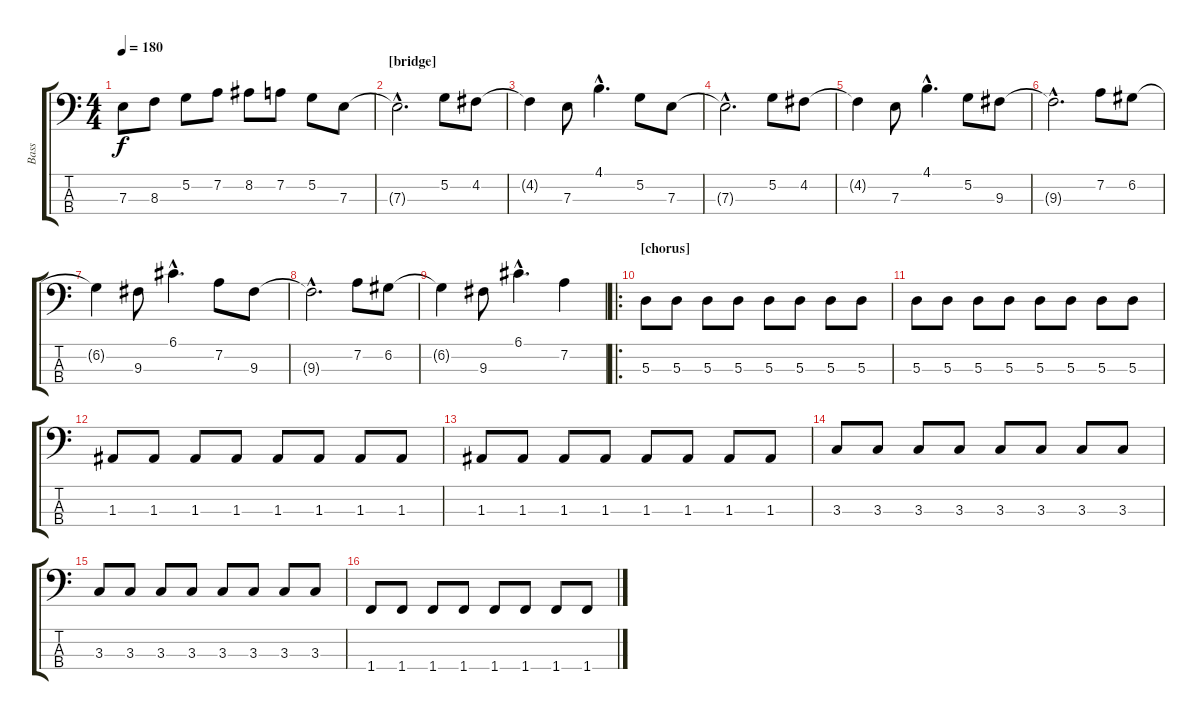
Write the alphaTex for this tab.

\track ("Bass" "Bass") {instrument electricbassfinger}
\staff {score tabs}
\tuning (G2 D2 A1 E1) {hide}
\ts (4 4)
\tempo 180
\clef f4
\ks c
7.3.8{dy f} 8.3.8 5.2.8 7.2.8 8.2.8 7.2.8 5.2.8 7.3.8 |
\section ("" "[bridge]")
7.3{hac t}.2{d} 5.2.8 4.2.8 |
4.2{t}.4 7.3.8 4.1{hac}.4{d} 5.2.8 7.3.8 |
7.3{hac t}.2{d} 5.2.8 4.2.8 |
4.2{t}.4 7.3.8 4.1{hac}.4{d} 5.2.8 9.3.8 |
9.3{hac t}.2{d} 7.2.8 6.2.8 |
6.2{t}.4 9.3.8 6.1{hac}.4{d} 7.2.8 9.3.8 |
9.3{hac t}.2{d} 7.2.8 6.2.8 |
6.2{t}.4 9.3.8 6.1{hac}.4{d} 7.2.4 |
\ro
\section ("" "[chorus]")
5.3.8 5.3.8 5.3.8 5.3.8 5.3.8 5.3.8 5.3.8 5.3.8 |
5.3.8 5.3.8 5.3.8 5.3.8 5.3.8 5.3.8 5.3.8 5.3.8 |
1.3.8 1.3.8 1.3.8 1.3.8 1.3.8 1.3.8 1.3.8 1.3.8 |
1.3.8 1.3.8 1.3.8 1.3.8 1.3.8 1.3.8 1.3.8 1.3.8 |
3.3.8 3.3.8 3.3.8 3.3.8 3.3.8 3.3.8 3.3.8 3.3.8 |
3.3.8 3.3.8 3.3.8 3.3.8 3.3.8 3.3.8 3.3.8 3.3.8 |
1.4.8 1.4.8 1.4.8 1.4.8 1.4.8 1.4.8 1.4.8 1.4.8
